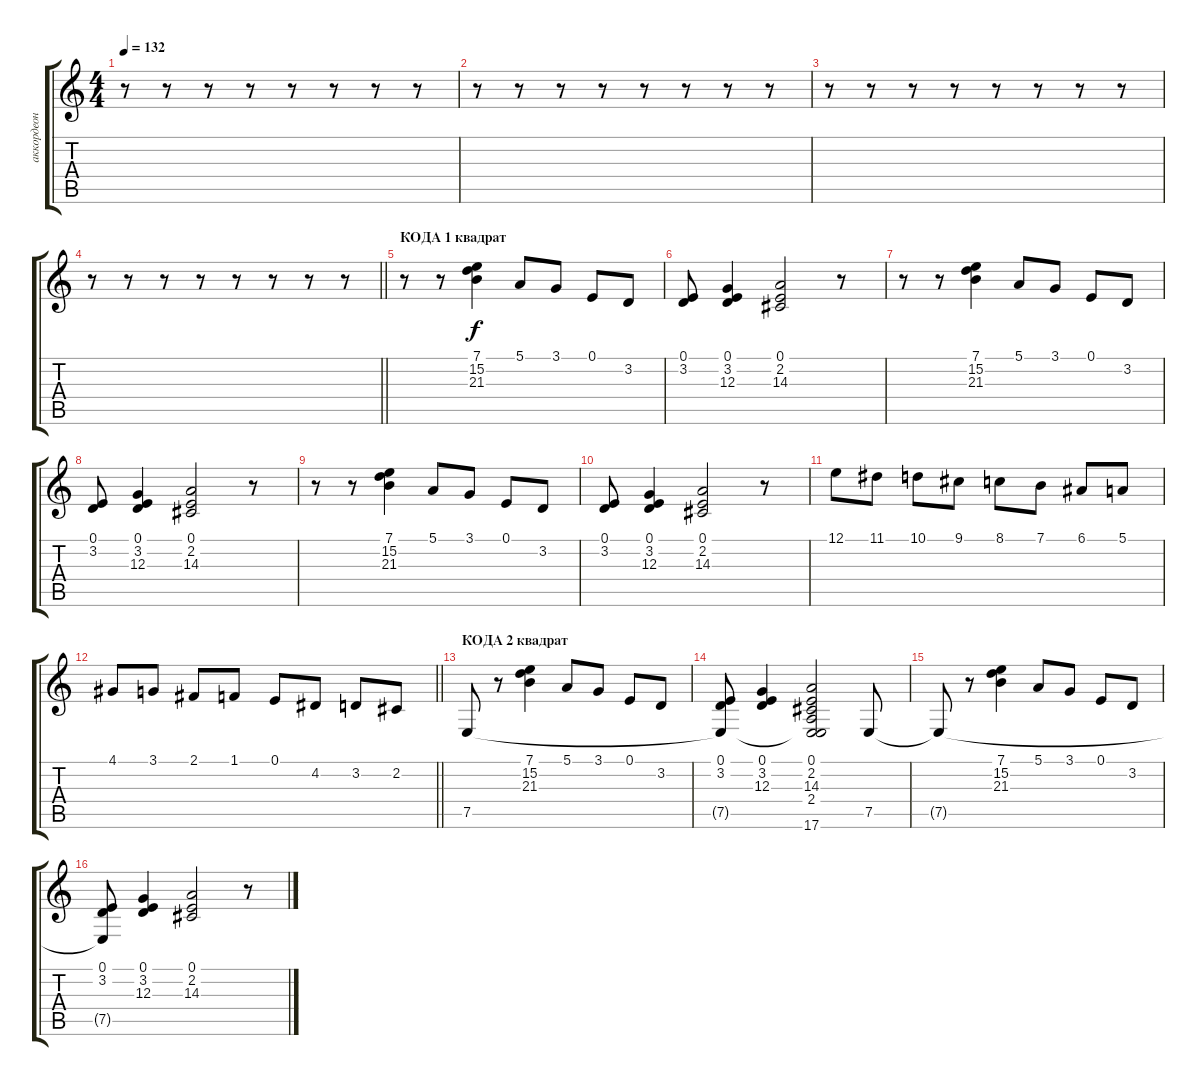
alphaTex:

\track ("аккордеон" "аккордеон") {solo instrument tangoaccordion}
\staff {score tabs}
\tuning (E4 B3 G3 D3 A2 E2) {hide}
\ts (4 4)
\tempo 132
\clef g2
\ks c
r.8{dy f} r.8 r.8 r.8 r.8 r.8 r.8 r.8 |
r.8 r.8 r.8 r.8 r.8 r.8 r.8 r.8 |
r.8 r.8 r.8 r.8 r.8 r.8 r.8 r.8 |
\barLineRight lightlight
r.8 r.8 r.8 r.8 r.8 r.8 r.8 r.8 |
\section ("" "КОДА 1 квадрат")
r.8 r.8 (7.1 15.2 21.3).4 5.1.8 3.1.8 0.1.8 3.2.8 |
(0.1 3.2).8 (0.1 3.2 12.3).4 (0.1 2.2 14.3).2 r.8 |
r.8 r.8 (7.1 15.2 21.3).4 5.1.8 3.1.8 0.1.8 3.2.8 |
(0.1 3.2).8 (0.1 3.2 12.3).4 (0.1 2.2 14.3).2 r.8 |
r.8 r.8 (7.1 15.2 21.3).4 5.1.8 3.1.8 0.1.8 3.2.8 |
(0.1 3.2).8 (0.1 3.2 12.3).4 (0.1 2.2 14.3).2 r.8 |
12.1.8 11.1.8 10.1.8 9.1.8 8.1.8 7.1.8 6.1.8 5.1.8 |
\barLineRight lightlight
4.1.8 3.1.8 2.1.8 1.1.8 0.1.8 4.2.8 3.2.8 2.2.8 |
\section ("" "КОДА 2 квадрат")
7.5.8 r.8 (7.1 15.2 21.3).4 5.1.8 3.1.8 0.1.8 3.2.8 |
(0.1 3.2 7.5{t}).8 (0.1 3.2 12.3).4 (0.1 2.2 14.3 2.4 7.5{t} 17.6).2 7.5.8 |
7.5{t}.8 r.8 (7.1 15.2 21.3).4 5.1.8 3.1.8 0.1.8 3.2.8 |
(0.1 3.2 7.5{t}).8 (0.1 3.2 12.3).4 (0.1 2.2 14.3).2 r.8
